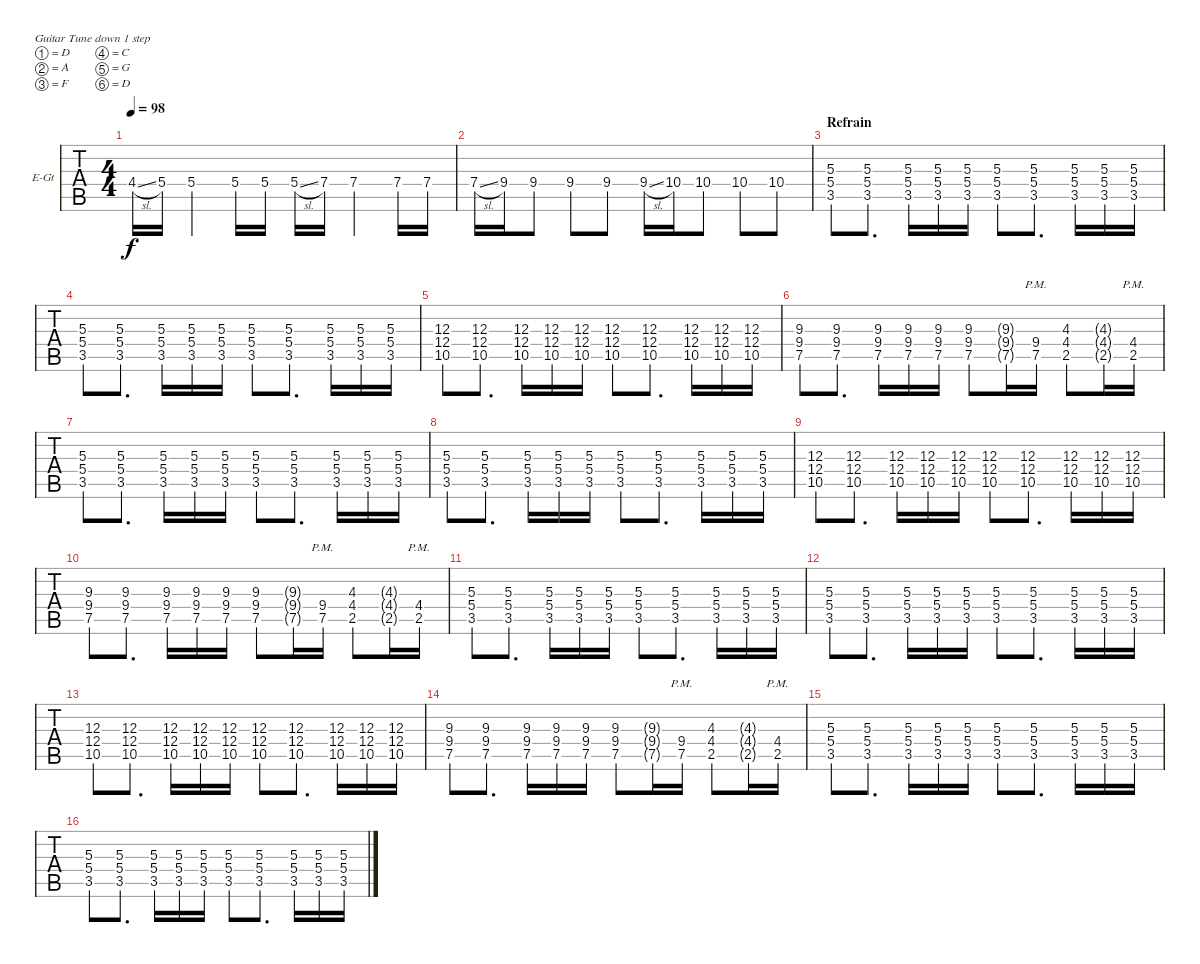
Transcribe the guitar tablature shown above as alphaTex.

\defaultSystemsLayout 4
\bracketExtendMode groupsimilarinstruments
\firstSystemTrackNameOrientation horizontal
\otherSystemsTrackNameOrientation horizontal
\track ("Electric Guitar" "E-Gt") {instrument distortionguitar}
\staff {tabs}
\tuning (D4 A3 F3 C3 G2 D2)
\ts (4 4)
\tempo 98
\clef g2
\ks c
4.4{sl}.16{dy f} 5.4.16 5.4.4 5.4.16 5.4.16 5.4{sl}.16 7.4.16 7.4.4 7.4.16 7.4.16 |
7.4{sl}.16 9.4.16 9.4.8 9.4.8 9.4.8 9.4{sl}.16 10.4.16 10.4.8 10.4.8 10.4.8 |
\section ("" "Refrain")
(3.5 5.4 5.3).8 (3.5 5.4 5.3).8{d} (3.5 5.4 5.3).16 (3.5 5.4 5.3).16 (3.5 5.4 5.3).16 (3.5 5.4 5.3).8 (3.5 5.4 5.3).8{d} (3.5 5.4 5.3).16 (3.5 5.4 5.3).16 (3.5 5.4 5.3).16 |
(3.5 5.4 5.3).8 (3.5 5.4 5.3).8{d} (3.5 5.4 5.3).16 (3.5 5.4 5.3).16 (3.5 5.4 5.3).16 (3.5 5.4 5.3).8 (3.5 5.4 5.3).8{d} (3.5 5.4 5.3).16 (3.5 5.4 5.3).16 (3.5 5.4 5.3).16 |
(10.5 12.4 12.3).8 (10.5 12.4 12.3).8{d} (10.5 12.4 12.3).16 (10.5 12.4 12.3).16 (10.5 12.4 12.3).16 (10.5 12.4 12.3).8 (10.5 12.4 12.3).8{d} (10.5 12.4 12.3).16 (10.5 12.4 12.3).16 (10.5 12.4 12.3).16 |
(9.4 9.3 7.5).8 (7.5 9.4 9.3).8{d} (7.5 9.4 9.3).16 (7.5 9.4 9.3).16 (7.5 9.4 9.3).16 (9.4 9.3 7.5).8 (7.5{g} 9.4{g} 9.3{g}).16 (7.5{pm} 9.4{pm}).16 (2.5 4.4 4.3).8 (2.5{g} 4.4{g} 4.3{g}).16 (2.5{pm} 4.4{pm}).16 |
(3.5 5.4 5.3).8 (3.5 5.4 5.3).8{d} (3.5 5.4 5.3).16 (3.5 5.4 5.3).16 (3.5 5.4 5.3).16 (3.5 5.4 5.3).8 (3.5 5.4 5.3).8{d} (3.5 5.4 5.3).16 (3.5 5.4 5.3).16 (3.5 5.4 5.3).16 |
(3.5 5.4 5.3).8 (3.5 5.4 5.3).8{d} (3.5 5.4 5.3).16 (3.5 5.4 5.3).16 (3.5 5.4 5.3).16 (3.5 5.4 5.3).8 (3.5 5.4 5.3).8{d} (3.5 5.4 5.3).16 (3.5 5.4 5.3).16 (3.5 5.4 5.3).16 |
(10.5 12.4 12.3).8 (10.5 12.4 12.3).8{d} (10.5 12.4 12.3).16 (10.5 12.4 12.3).16 (10.5 12.4 12.3).16 (10.5 12.4 12.3).8 (10.5 12.4 12.3).8{d} (10.5 12.4 12.3).16 (10.5 12.4 12.3).16 (10.5 12.4 12.3).16 |
(9.4 9.3 7.5).8 (7.5 9.4 9.3).8{d} (7.5 9.4 9.3).16 (7.5 9.4 9.3).16 (7.5 9.4 9.3).16 (9.4 9.3 7.5).8 (7.5{g} 9.4{g} 9.3{g}).16 (7.5{pm} 9.4{pm}).16 (2.5 4.4 4.3).8 (2.5{g} 4.4{g} 4.3{g}).16 (2.5{pm} 4.4{pm}).16 |
(3.5 5.4 5.3).8 (3.5 5.4 5.3).8{d} (3.5 5.4 5.3).16 (3.5 5.4 5.3).16 (3.5 5.4 5.3).16 (3.5 5.4 5.3).8 (3.5 5.4 5.3).8{d} (3.5 5.4 5.3).16 (3.5 5.4 5.3).16 (3.5 5.4 5.3).16 |
(3.5 5.4 5.3).8 (3.5 5.4 5.3).8{d} (3.5 5.4 5.3).16 (3.5 5.4 5.3).16 (3.5 5.4 5.3).16 (3.5 5.4 5.3).8 (3.5 5.4 5.3).8{d} (3.5 5.4 5.3).16 (3.5 5.4 5.3).16 (3.5 5.4 5.3).16 |
(10.5 12.4 12.3).8 (10.5 12.4 12.3).8{d} (10.5 12.4 12.3).16 (10.5 12.4 12.3).16 (10.5 12.4 12.3).16 (10.5 12.4 12.3).8 (10.5 12.4 12.3).8{d} (10.5 12.4 12.3).16 (10.5 12.4 12.3).16 (10.5 12.4 12.3).16 |
(9.4 9.3 7.5).8 (7.5 9.4 9.3).8{d} (7.5 9.4 9.3).16 (7.5 9.4 9.3).16 (7.5 9.4 9.3).16 (9.4 9.3 7.5).8 (7.5{g} 9.4{g} 9.3{g}).16 (7.5{pm} 9.4{pm}).16 (2.5 4.4 4.3).8 (2.5{g} 4.4{g} 4.3{g}).16 (2.5{pm} 4.4{pm}).16 |
(3.5 5.4 5.3).8 (3.5 5.4 5.3).8{d} (3.5 5.4 5.3).16 (3.5 5.4 5.3).16 (3.5 5.4 5.3).16 (3.5 5.4 5.3).8 (3.5 5.4 5.3).8{d} (3.5 5.4 5.3).16 (3.5 5.4 5.3).16 (3.5 5.4 5.3).16 |
(3.5 5.4 5.3).8 (3.5 5.4 5.3).8{d} (3.5 5.4 5.3).16 (3.5 5.4 5.3).16 (3.5 5.4 5.3).16 (3.5 5.4 5.3).8 (3.5 5.4 5.3).8{d} (3.5 5.4 5.3).16 (3.5 5.4 5.3).16 (3.5 5.4 5.3).16
